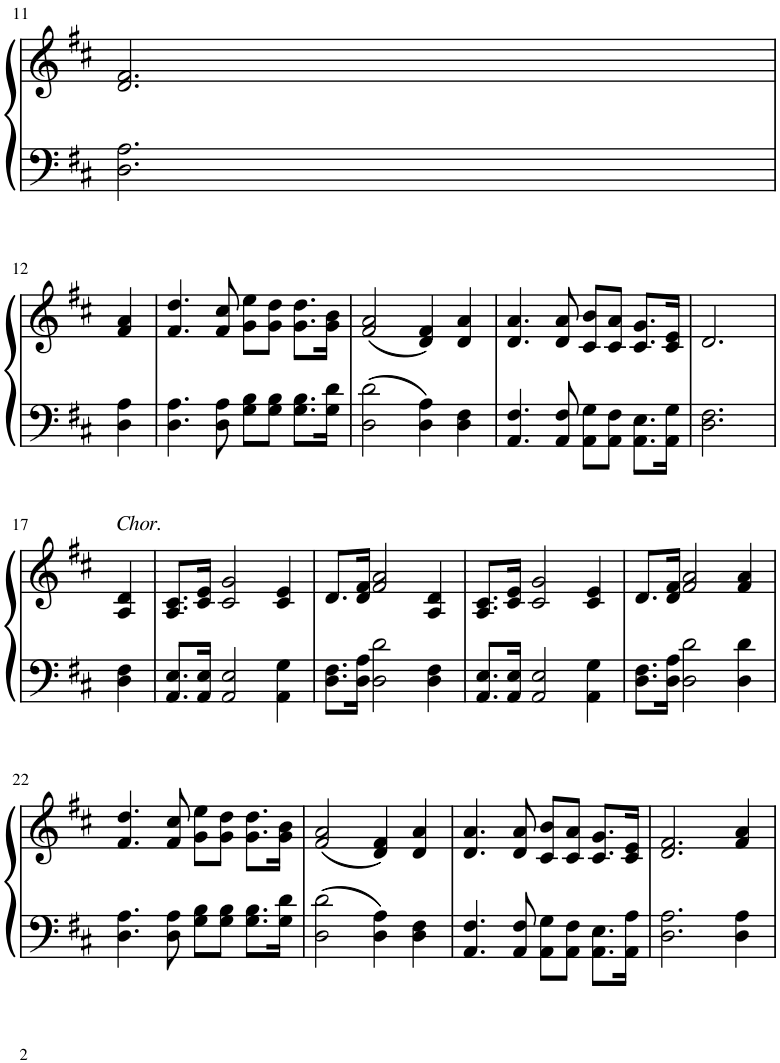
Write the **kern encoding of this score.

**kern	**kern
*part1	*part1
*staff2	*staff1
*I"Piano	*
*I'Pno.	*
!!LO:PB:g=z
*clefF4	*clefG2
*k[f#c#]	*k[f#c#]
*M4/4	*M4/4
=11	=11
2.D\ 2.A\	2.d/ 2.f#/
!!LO:LB:g=z
=12	=12
4D\ 4A\	4f#/ 4a/
=13	=13
4.D\ 4.A\	4.f#/ 4.dd/
8D\ 8A\	8f#/ 8cc#/
8G\ 8B\L	8g\ 8ee\L
8G\ 8B\J	8g\ 8dd\J
8.G\ 8.B\L	8.g\ 8.dd\L
16G\ 16d\Jk	16g\ 16b\Jk
=14	=14
2D\ 2d\	(2f#/ 2a/
4D\ 4A\	4d/ 4f#/)
4D\ 4F#\	4d/ 4a/
=15	=15
4.AA/ 4.F#/	4.d/ 4.a/
8AA/ 8F#/	8d/ 8a/
8AA\ 8G\L	8c#/ 8b/L
8AA\ 8F#\J	8c#/ 8a/J
8.AA\ 8.E\L	8.c#/ 8.g/L
16AA\ 16G\Jk	16c#/ 16e/Jk
=16	=16
2.D\ 2.F#\	2.d/
!!LO:LB:g=z
=17	=17
!	!LO:TX:a:i:t=Chor.
4D\ 4F#\	4A/ 4d/
=18	=18
8.AA/ 8.E/L	8.A/ 8.c#/L
16AA/ 16E/Jk	16c#/ 16e/Jk
2AA/ 2E/	2c#/ 2g/
4AA\ 4G\	4c#/ 4e/
=19	=19
8.D\ 8.F#\L	8.d/L
16D\ 16A\Jk	16d/ 16f#/Jk
2D\ 2d\	2f#/ 2a/
4D\ 4F#\	4A/ 4d/
=20	=20
8.AA/ 8.E/L	8.A/ 8.c#/L
16AA/ 16E/Jk	16c#/ 16e/Jk
2AA/ 2E/	2c#/ 2g/
4AA\ 4G\	4c#/ 4e/
=21	=21
8.D\ 8.F#\L	8.d/L
16D\ 16A\Jk	16d/ 16f#/Jk
2D\ 2d\	2f#/ 2a/
4D\ 4d\	4f#/ 4a/
!!LO:LB:g=z
=22	=22
4.D\ 4.A\	4.f#/ 4.dd/
8D\ 8A\	8f#/ 8cc#/
8G\ 8B\L	8g\ 8ee\L
8G\ 8B\J	8g\ 8dd\J
8.G\ 8.B\L	8.g\ 8.dd\L
16G\ 16d\Jk	16g\ 16b\Jk
=23	=23
2D\ 2d\	(2f#/ 2a/
4D\ 4A\	4d/ 4f#/)
4D\ 4F#\	4d/ 4a/
=24	=24
4.AA/ 4.F#/	4.d/ 4.a/
8AA/ 8F#/	8d/ 8a/
8AA\ 8G\L	8c#/ 8b/L
8AA\ 8F#\J	8c#/ 8a/J
8.AA\ 8.E\L	8.c#/ 8.g/L
16AA\ 16A\Jk	16c#/ 16e/Jk
=25	=25
2.D\ 2.A\	2.d/ 2.f#/
4D\ 4A\	4f#/ 4a/
=	=
*-	*-
